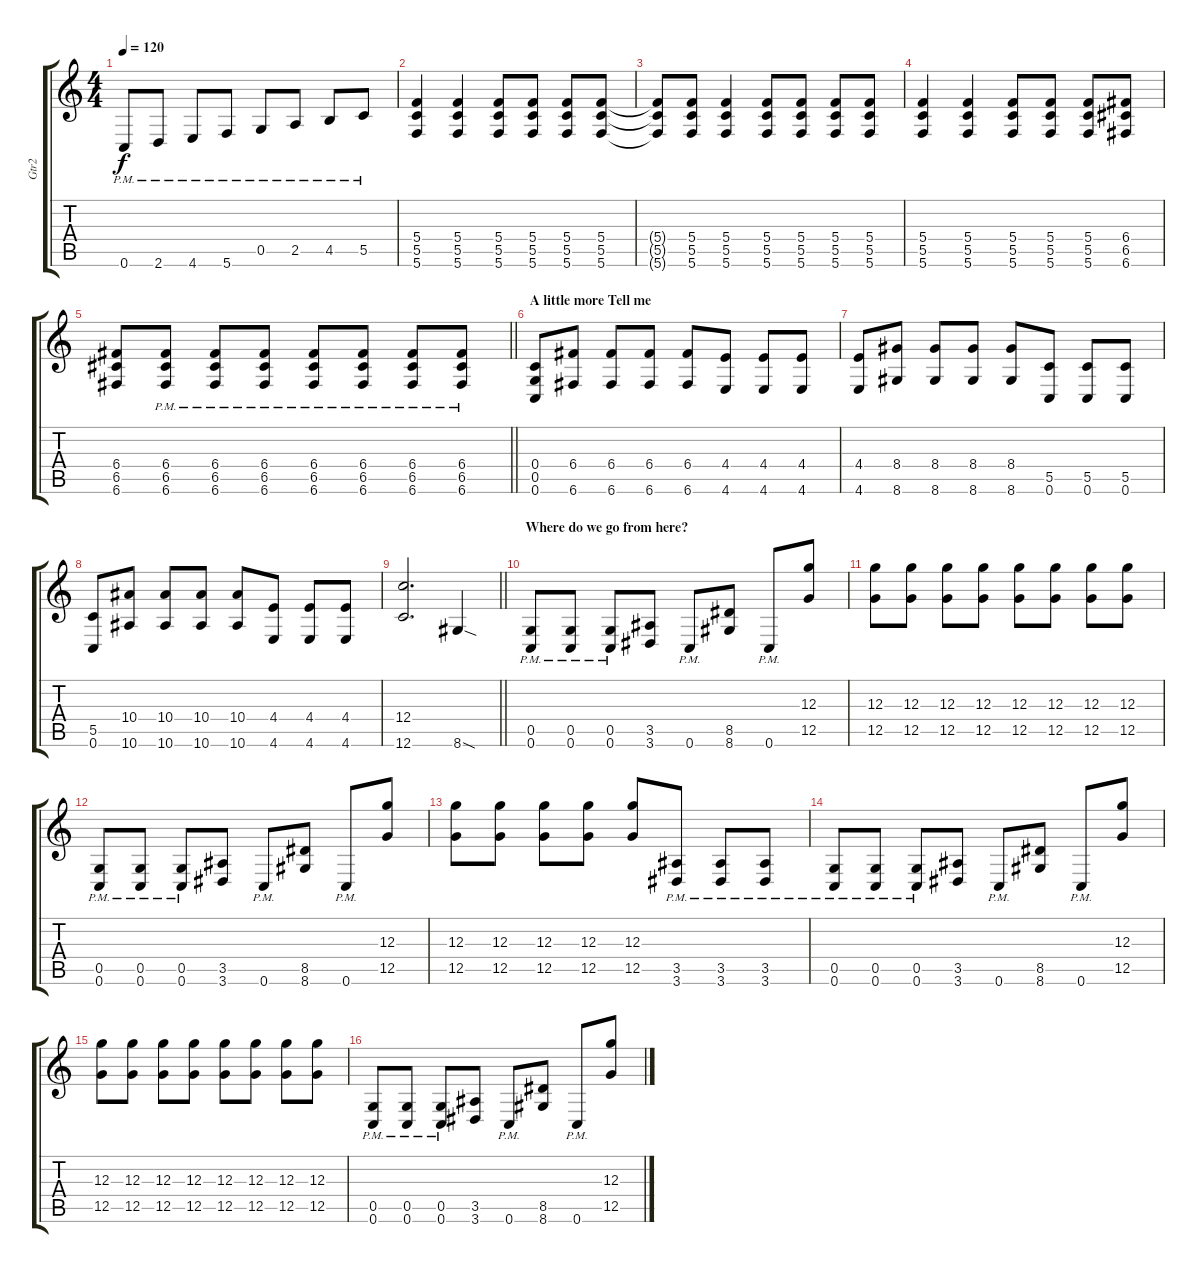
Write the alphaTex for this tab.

\track ("Gtr2" "Gtr2") {instrument distortionguitar}
\staff {score tabs}
\tuning (E4 C4 G3 C3 G2 C2) {hide}
\ts (4 4)
\tempo 120
\clef g2
\ks c
0.6{pm}.8{dy f} 2.6{pm}.8 4.6{pm}.8 5.6{pm}.8 0.5{pm}.8 2.5{pm}.8 4.5{pm}.8 5.5{pm}.8 |
(5.4 5.5 5.6).4 (5.4 5.5 5.6).4 (5.4 5.5 5.6).8 (5.4 5.5 5.6).8 (5.4 5.5 5.6).8 (5.4 5.5 5.6).8 |
(5.4{t} 5.5{t} 5.6{t}).8 (5.4 5.5 5.6).8 (5.4 5.5 5.6).4 (5.4 5.5 5.6).8 (5.4 5.5 5.6).8 (5.4 5.5 5.6).8 (5.4 5.5 5.6).8 |
(5.4 5.5 5.6).4 (5.4 5.5 5.6).4 (5.4 5.5 5.6).8 (5.4 5.5 5.6).8 (5.4 5.5 5.6).8 (6.4 6.5 6.6).8 |
\barLineRight lightlight
(6.4 6.5 6.6).8 (6.4{pm} 6.5{pm} 6.6{pm}).8 (6.4{pm} 6.5{pm} 6.6{pm}).8 (6.4{pm} 6.5{pm} 6.6{pm}).8 (6.4{pm} 6.5{pm} 6.6{pm}).8 (6.4{pm} 6.5{pm} 6.6{pm}).8 (6.4{pm} 6.5{pm} 6.6{pm}).8 (6.4{pm} 6.5{pm} 6.6{pm}).8 |
\section ("" "A little more Tell me")
(0.4 0.5 0.6).8 (6.4 6.6).8 (6.4 6.6).8 (6.4 6.6).8 (6.4 6.6).8 (4.4 4.6).8 (4.4 4.6).8 (4.4 4.6).8 |
(4.4 4.6).8 (8.4 8.6).8 (8.4 8.6).8 (8.4 8.6).8 (8.4 8.6).8 (5.5 0.6).8 (5.5 0.6).8 (5.5 0.6).8 |
(5.5 0.6).8 (10.4 10.6).8 (10.4 10.6).8 (10.4 10.6).8 (10.4 10.6).8 (4.4 4.6).8 (4.4 4.6).8 (4.4 4.6).8 |
\barLineRight lightlight
(12.4 12.6).2{d} 8.6{sod}.4 |
\section ("" "Where do we go from here?")
(0.5{pm} 0.6{pm}).8 (0.5{pm} 0.6{pm}).8 (0.5{pm} 0.6{pm}).8 (3.5 3.6).8 0.6{pm}.8 (8.5 8.6).8 0.6{pm}.8 (12.3 12.5).8 |
(12.3 12.5).8 (12.3 12.5).8 (12.3 12.5).8 (12.3 12.5).8 (12.3 12.5).8 (12.3 12.5).8 (12.3 12.5).8 (12.3 12.5).8 |
(0.5{pm} 0.6{pm}).8 (0.5{pm} 0.6{pm}).8 (0.5{pm} 0.6{pm}).8 (3.5 3.6).8 0.6{pm}.8 (8.5 8.6).8 0.6{pm}.8 (12.3 12.5).8 |
(12.3 12.5).8 (12.3 12.5).8 (12.3 12.5).8 (12.3 12.5).8 (12.3 12.5).8 (3.5{pm} 3.6{pm}).8 (3.5{pm} 3.6{pm}).8 (3.5{pm} 3.6{pm}).8 |
(0.5{pm} 0.6{pm}).8 (0.5{pm} 0.6{pm}).8 (0.5{pm} 0.6{pm}).8 (3.5 3.6).8 0.6{pm}.8 (8.5 8.6).8 0.6{pm}.8 (12.3 12.5).8 |
(12.3 12.5).8 (12.3 12.5).8 (12.3 12.5).8 (12.3 12.5).8 (12.3 12.5).8 (12.3 12.5).8 (12.3 12.5).8 (12.3 12.5).8 |
(0.5{pm} 0.6{pm}).8 (0.5{pm} 0.6{pm}).8 (0.5{pm} 0.6{pm}).8 (3.5 3.6).8 0.6{pm}.8 (8.5 8.6).8 0.6{pm}.8 (12.3 12.5).8
